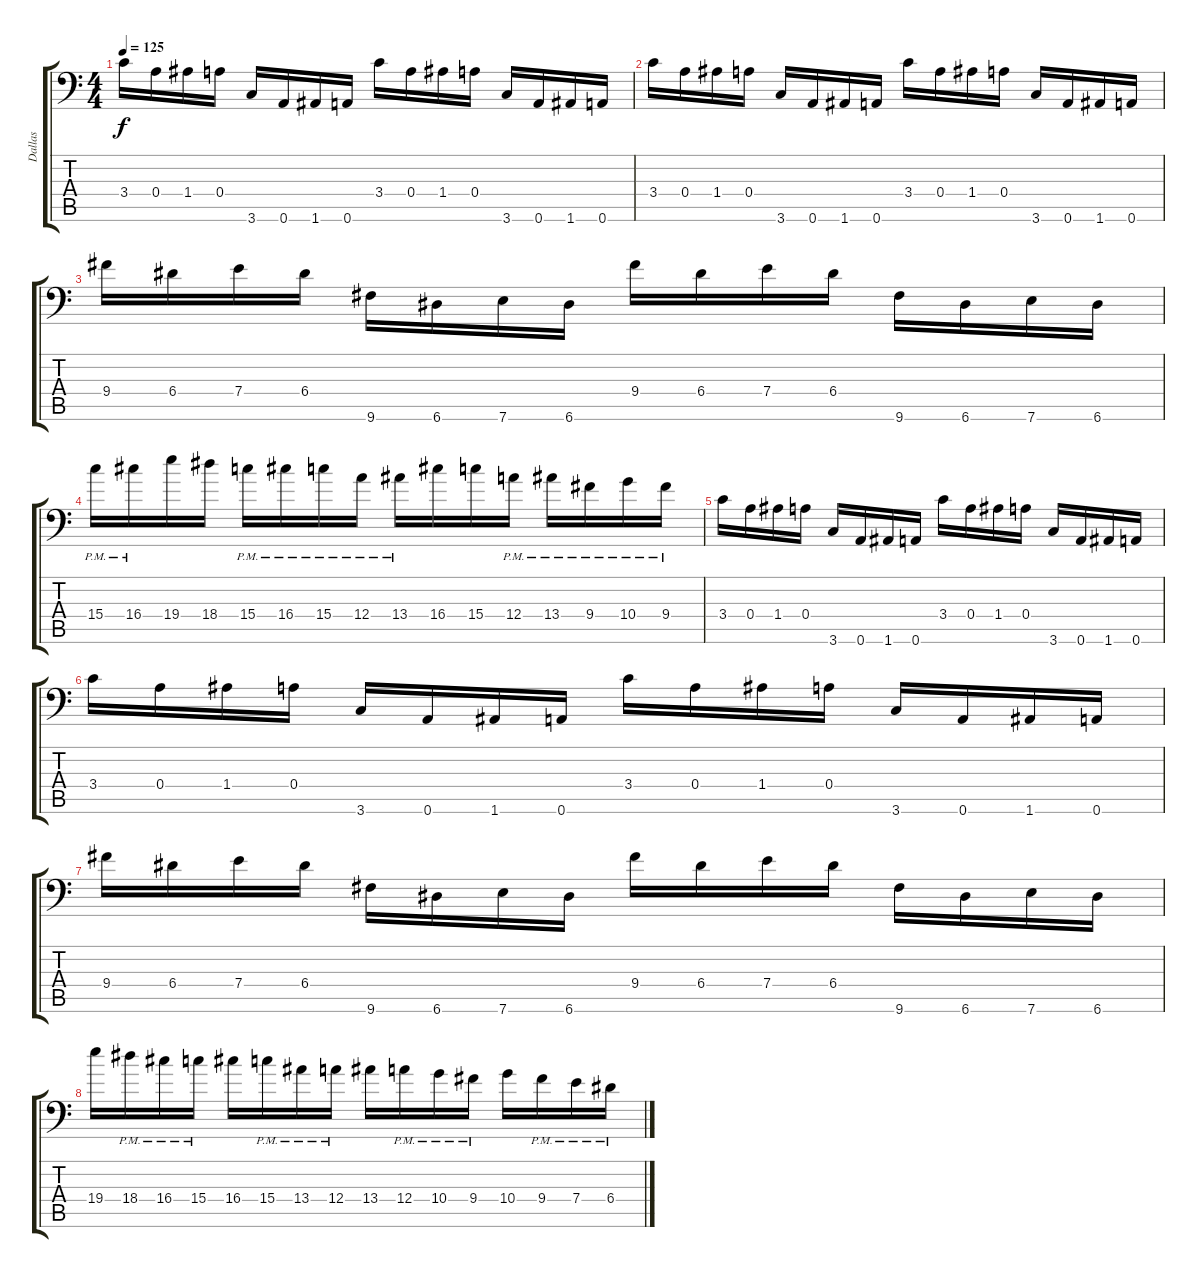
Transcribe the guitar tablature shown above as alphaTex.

\track ("Dallas" "Dallas") {instrument overdrivenguitar}
\staff {score tabs}
\tuning (B3 Gb3 D3 A2 E2 A1) {hide}
\ts (4 4)
\tempo 125
\clef f4
\ks c
3.4.16{dy f} 0.4.16 1.4.16 0.4.16 3.6.16 0.6.16 1.6.16 0.6.16 3.4.16 0.4.16 1.4.16 0.4.16 3.6.16 0.6.16 1.6.16 0.6.16 |
3.4.16 0.4.16 1.4.16 0.4.16 3.6.16 0.6.16 1.6.16 0.6.16 3.4.16 0.4.16 1.4.16 0.4.16 3.6.16 0.6.16 1.6.16 0.6.16 |
9.4.16 6.4.16 7.4.16 6.4.16 9.6.16 6.6.16 7.6.16 6.6.16 9.4.16 6.4.16 7.4.16 6.4.16 9.6.16 6.6.16 7.6.16 6.6.16 |
15.4{pm}.16 16.4{pm}.16 19.4.16 18.4.16 15.4{pm}.16 16.4{pm}.16 15.4{pm}.16 12.4{pm}.16 13.4{pm}.16 16.4.16 15.4.16 12.4{pm}.16 13.4{pm}.16 9.4{pm}.16 10.4{pm}.16 9.4{pm}.16 |
3.4.16 0.4.16 1.4.16 0.4.16 3.6.16 0.6.16 1.6.16 0.6.16 3.4.16 0.4.16 1.4.16 0.4.16 3.6.16 0.6.16 1.6.16 0.6.16 |
3.4.16 0.4.16 1.4.16 0.4.16 3.6.16 0.6.16 1.6.16 0.6.16 3.4.16 0.4.16 1.4.16 0.4.16 3.6.16 0.6.16 1.6.16 0.6.16 |
9.4.16 6.4.16 7.4.16 6.4.16 9.6.16 6.6.16 7.6.16 6.6.16 9.4.16 6.4.16 7.4.16 6.4.16 9.6.16 6.6.16 7.6.16 6.6.16 |
19.4.16 18.4{pm}.16 16.4{pm}.16 15.4{pm}.16 16.4.16 15.4{pm}.16 13.4{pm}.16 12.4{pm}.16 13.4.16 12.4{pm}.16 10.4{pm}.16 9.4{pm}.16 10.4.16 9.4{pm}.16 7.4{pm}.16 6.4{pm}.16
